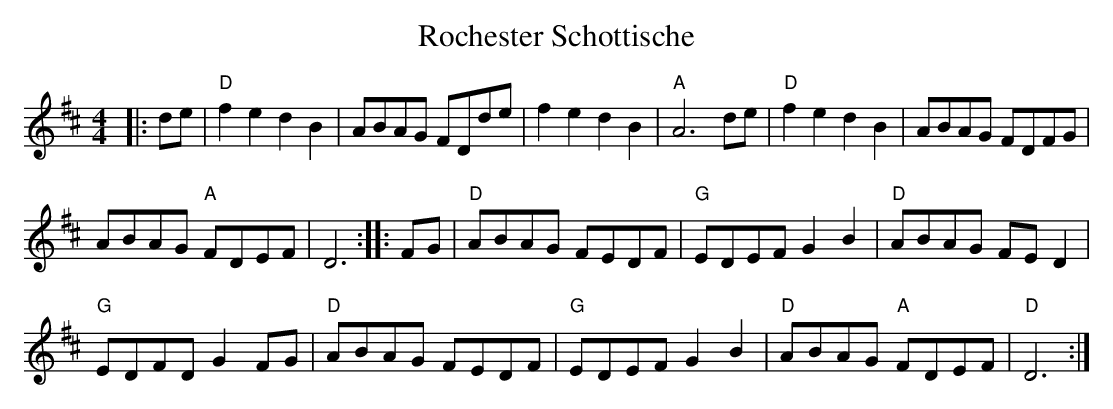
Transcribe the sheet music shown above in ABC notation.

X:1
T: Rochester Schottische
M: 4/4
L: 1/8
K: D
|: de |\
"D"f2e2 d2B2 | ABAG FDde | f2e2 d2B2 | "A"A6 de |\
"D"f2e2 d2B2 | ABAG FDFG |
ABAG "A"FDEF | D6 :: FG |\
"D"ABAG FEDF | "G"EDEF G2B2 | "D"ABAG FED2 |
"G"EDFD G2FG |\
"D"ABAG FEDF | "G"EDEF G2B2 | "D"ABAG "A"FDEF | "D"D6 :|
